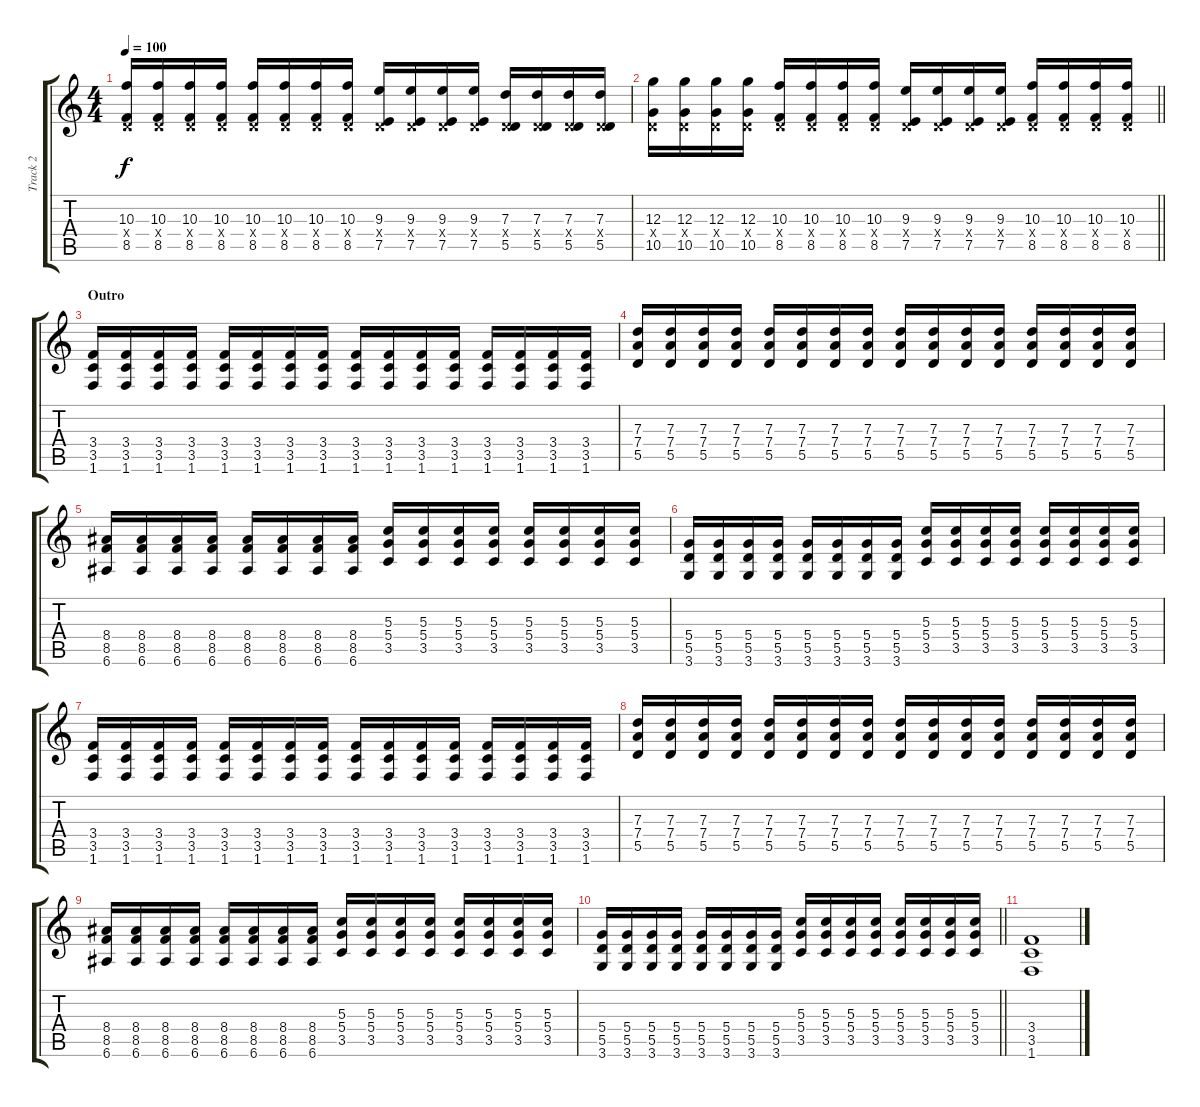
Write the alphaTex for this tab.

\track ("Track 2" "Track 2") {instrument distortionguitar}
\staff {score tabs}
\tuning (E4 B3 G3 D3 A2 E2) {hide}
\ts (4 4)
\tempo 100
\clef g2
\ks c
(10.3 0.4{x} 8.5).16{dy f} (10.3 0.4{x} 8.5).16 (10.3 0.4{x} 8.5).16 (10.3 0.4{x} 8.5).16 (10.3 0.4{x} 8.5).16 (10.3 0.4{x} 8.5).16 (10.3 0.4{x} 8.5).16 (10.3 0.4{x} 8.5).16 (9.3 0.4{x} 7.5).16 (9.3 0.4{x} 7.5).16 (9.3 0.4{x} 7.5).16 (9.3 0.4{x} 7.5).16 (7.3 0.4{x} 5.5).16 (7.3 0.4{x} 5.5).16 (7.3 0.4{x} 5.5).16 (7.3 0.4{x} 5.5).16 |
\barLineRight lightlight
(12.3 0.4{x} 10.5).16 (12.3 0.4{x} 10.5).16 (12.3 0.4{x} 10.5).16 (12.3 0.4{x} 10.5).16 (10.3 0.4{x} 8.5).16 (10.3 0.4{x} 8.5).16 (10.3 0.4{x} 8.5).16 (10.3 0.4{x} 8.5).16 (9.3 0.4{x} 7.5).16 (9.3 0.4{x} 7.5).16 (9.3 0.4{x} 7.5).16 (9.3 0.4{x} 7.5).16 (10.3 0.4{x} 8.5).16 (10.3 0.4{x} 8.5).16 (10.3 0.4{x} 8.5).16 (10.3 0.4{x} 8.5).16 |
\section ("" "Outro")
(3.4 3.5 1.6).16 (3.4 3.5 1.6).16 (3.4 3.5 1.6).16 (3.4 3.5 1.6).16 (3.4 3.5 1.6).16 (3.4 3.5 1.6).16 (3.4 3.5 1.6).16 (3.4 3.5 1.6).16 (3.4 3.5 1.6).16 (3.4 3.5 1.6).16 (3.4 3.5 1.6).16 (3.4 3.5 1.6).16 (3.4 3.5 1.6).16 (3.4 3.5 1.6).16 (3.4 3.5 1.6).16 (3.4 3.5 1.6).16 |
(7.3 7.4 5.5).16 (7.3 7.4 5.5).16 (7.3 7.4 5.5).16 (7.3 7.4 5.5).16 (7.3 7.4 5.5).16 (7.3 7.4 5.5).16 (7.3 7.4 5.5).16 (7.3 7.4 5.5).16 (7.3 7.4 5.5).16 (7.3 7.4 5.5).16 (7.3 7.4 5.5).16 (7.3 7.4 5.5).16 (7.3 7.4 5.5).16 (7.3 7.4 5.5).16 (7.3 7.4 5.5).16 (7.3 7.4 5.5).16 |
(8.4 8.5 6.6).16 (8.4 8.5 6.6).16 (8.4 8.5 6.6).16 (8.4 8.5 6.6).16 (8.4 8.5 6.6).16 (8.4 8.5 6.6).16 (8.4 8.5 6.6).16 (8.4 8.5 6.6).16 (5.3 5.4 3.5).16 (5.3 5.4 3.5).16 (5.3 5.4 3.5).16 (5.3 5.4 3.5).16 (5.3 5.4 3.5).16 (5.3 5.4 3.5).16 (5.3 5.4 3.5).16 (5.3 5.4 3.5).16 |
(5.4 5.5 3.6).16 (5.4 5.5 3.6).16 (5.4 5.5 3.6).16 (5.4 5.5 3.6).16 (5.4 5.5 3.6).16 (5.4 5.5 3.6).16 (5.4 5.5 3.6).16 (5.4 5.5 3.6).16 (5.3 5.4 3.5).16 (5.3 5.4 3.5).16 (5.3 5.4 3.5).16 (5.3 5.4 3.5).16 (5.3 5.4 3.5).16 (5.3 5.4 3.5).16 (5.3 5.4 3.5).16 (5.3 5.4 3.5).16 |
(3.4 3.5 1.6).16 (3.4 3.5 1.6).16 (3.4 3.5 1.6).16 (3.4 3.5 1.6).16 (3.4 3.5 1.6).16 (3.4 3.5 1.6).16 (3.4 3.5 1.6).16 (3.4 3.5 1.6).16 (3.4 3.5 1.6).16 (3.4 3.5 1.6).16 (3.4 3.5 1.6).16 (3.4 3.5 1.6).16 (3.4 3.5 1.6).16 (3.4 3.5 1.6).16 (3.4 3.5 1.6).16 (3.4 3.5 1.6).16 |
(7.3 7.4 5.5).16 (7.3 7.4 5.5).16 (7.3 7.4 5.5).16 (7.3 7.4 5.5).16 (7.3 7.4 5.5).16 (7.3 7.4 5.5).16 (7.3 7.4 5.5).16 (7.3 7.4 5.5).16 (7.3 7.4 5.5).16 (7.3 7.4 5.5).16 (7.3 7.4 5.5).16 (7.3 7.4 5.5).16 (7.3 7.4 5.5).16 (7.3 7.4 5.5).16 (7.3 7.4 5.5).16 (7.3 7.4 5.5).16 |
(8.4 8.5 6.6).16 (8.4 8.5 6.6).16 (8.4 8.5 6.6).16 (8.4 8.5 6.6).16 (8.4 8.5 6.6).16 (8.4 8.5 6.6).16 (8.4 8.5 6.6).16 (8.4 8.5 6.6).16 (5.3 5.4 3.5).16 (5.3 5.4 3.5).16 (5.3 5.4 3.5).16 (5.3 5.4 3.5).16 (5.3 5.4 3.5).16 (5.3 5.4 3.5).16 (5.3 5.4 3.5).16 (5.3 5.4 3.5).16 |
\barLineRight lightlight
(5.4 5.5 3.6).16 (5.4 5.5 3.6).16 (5.4 5.5 3.6).16 (5.4 5.5 3.6).16 (5.4 5.5 3.6).16 (5.4 5.5 3.6).16 (5.4 5.5 3.6).16 (5.4 5.5 3.6).16 (5.3 5.4 3.5).16 (5.3 5.4 3.5).16 (5.3 5.4 3.5).16 (5.3 5.4 3.5).16 (5.3 5.4 3.5).16 (5.3 5.4 3.5).16 (5.3 5.4 3.5).16 (5.3 5.4 3.5).16 |
(3.4 3.5 1.6).1
